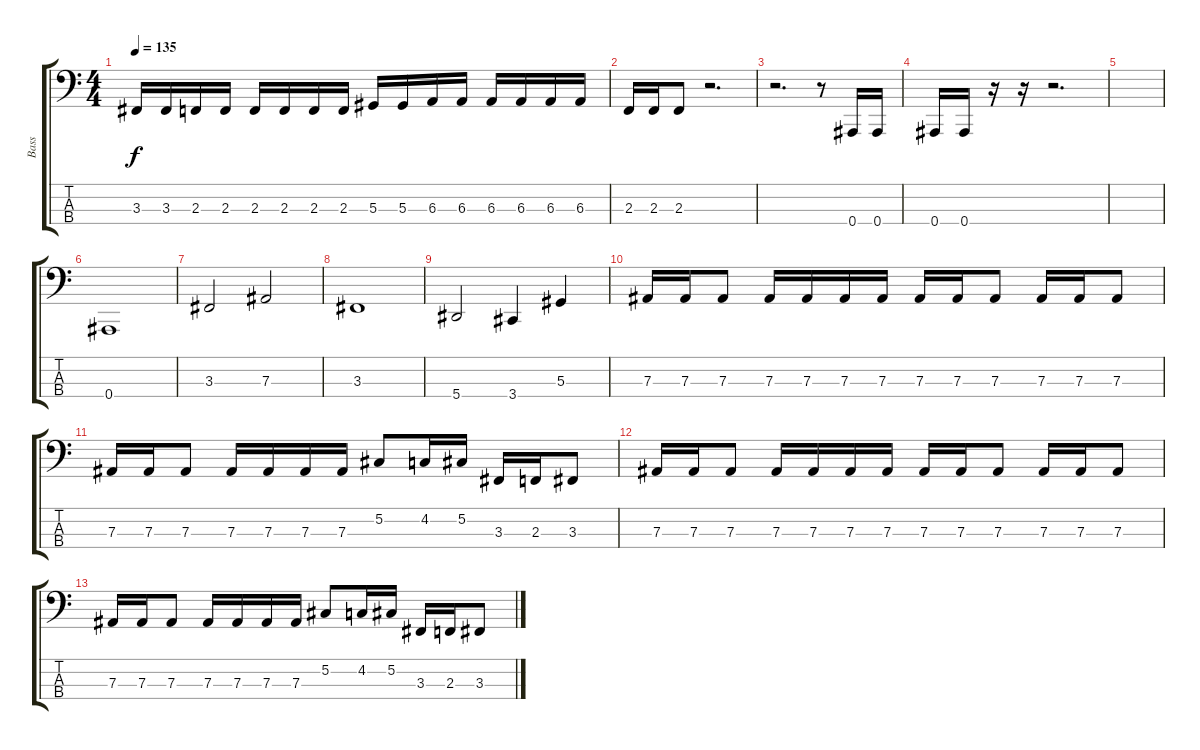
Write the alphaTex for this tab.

\track ("Bass" "Bass") {instrument electricbassfinger}
\staff {score tabs}
\tuning (Db2 Ab1 Eb1 Bb0) {hide}
\ts (4 4)
\tempo 135
\clef f4
\ks c
3.3.16{dy f} 3.3.16 2.3.16 2.3.16 2.3.16 2.3.16 2.3.16 2.3.16 5.3.16 5.3.16 6.3.16 6.3.16 6.3.16 6.3.16 6.3.16 6.3.16 |
2.3.16 2.3.16 2.3.8 r.2{d} |
r.2{d} r.8 0.4.16 0.4.16 |
0.4.16 0.4.16 r.16 r.16 r.2{d} |
|
0.4.1 |
3.3.2 7.3.2 |
3.3.1 |
5.4.2 3.4.4 5.3.4 |
7.3.16 7.3.16 7.3.8 7.3.16 7.3.16 7.3.16 7.3.16 7.3.16 7.3.16 7.3.8 7.3.16 7.3.16 7.3.8 |
7.3.16 7.3.16 7.3.8 7.3.16 7.3.16 7.3.16 7.3.16 5.2.8 4.2.16 5.2.16 3.3.16 2.3.16 3.3.8 |
7.3.16 7.3.16 7.3.8 7.3.16 7.3.16 7.3.16 7.3.16 7.3.16 7.3.16 7.3.8 7.3.16 7.3.16 7.3.8 |
7.3.16 7.3.16 7.3.8 7.3.16 7.3.16 7.3.16 7.3.16 5.2.8 4.2.16 5.2.16 3.3.16 2.3.16 3.3.8
